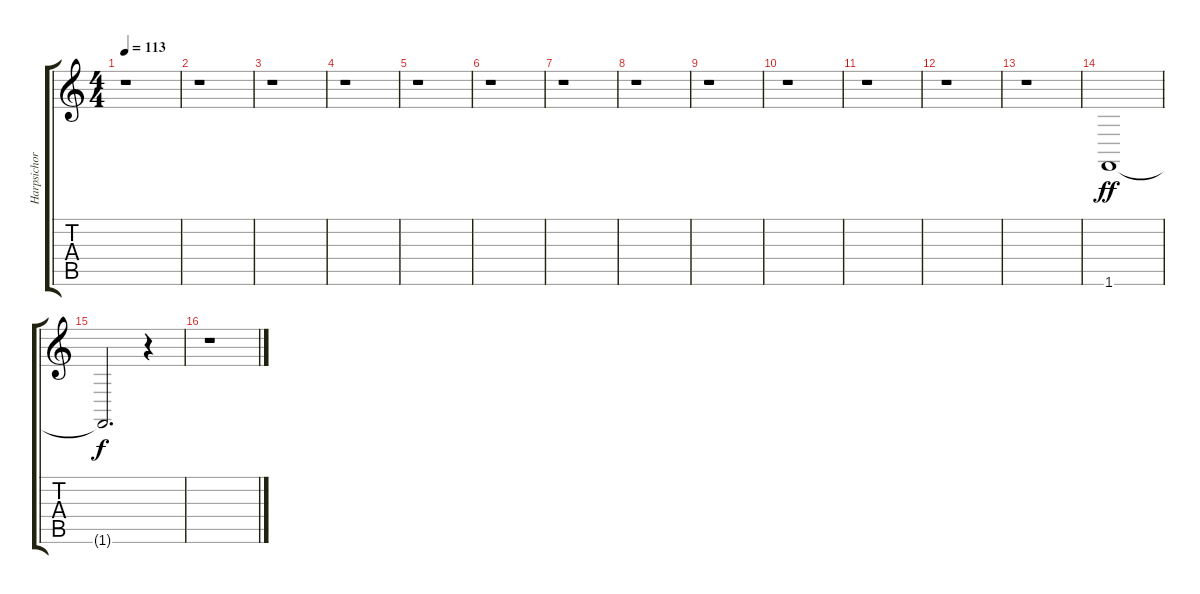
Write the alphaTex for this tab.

\track ("Harpsichord" "Harpsichor") {instrument harpsichord}
\staff {score tabs}
\tuning (E4 B3 G3 D3 A2 E2) {hide}
\ts (4 4)
\tempo 113
\clef g2
\ks c
r.1{dy f} |
r.1 |
r.1 |
r.1 |
r.1 |
r.1 |
r.1 |
r.1 |
r.1 |
r.1 |
r.1 |
r.1 |
r.1 |
1.6.1{dy ff} |
1.6{t}.2{d dy f} r.4 |
r.1
